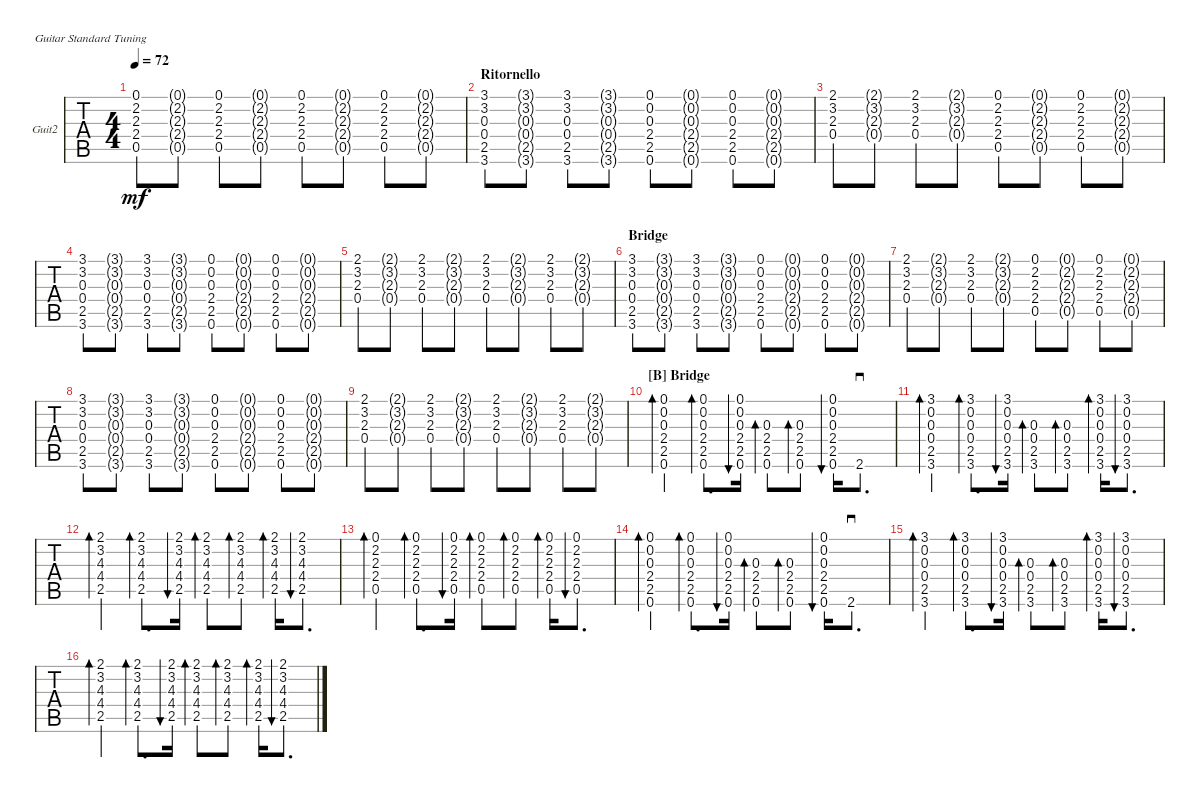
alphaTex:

\defaultSystemsLayout 4
\bracketExtendMode groupsimilarinstruments
\firstSystemTrackNameOrientation horizontal
\otherSystemsTrackNameOrientation horizontal
\track ("Guit Skin" "Guit2") {instrument acousticguitarsteel}
\staff {tabs}
\tuning (E4 B3 G3 D3 A2 E2)
\ts (4 4)
\tempo 72
\clef g2
\ks c
(2.4 2.3 2.2 0.1 0.5).8{dy mf} (2.4{g} 2.3{g} 2.2{g} 0.1{g} 0.5{g}).8 (2.4 2.3 2.2 0.1 0.5).8 (2.4{g} 2.3{g} 2.2{g} 0.1{g} 0.5{g}).8 (2.4 2.3 2.2 0.1 0.5).8 (2.4{g} 2.3{g} 2.2{g} 0.1{g} 0.5{g}).8 (2.4 2.3 2.2 0.1 0.5).8 (2.4{g} 2.3{g} 2.2{g} 0.1{g} 0.5{g}).8 |
\section ("" "Ritornello")
(0.4 0.3 3.2 3.1 3.6 2.5).8 (0.4{g} 0.3{g} 3.2{g} 3.1{g} 2.5{g} 3.6{g}).8 (0.4 0.3 3.2 3.1 3.6 2.5).8 (0.4{g} 0.3{g} 3.2{g} 3.1{g} 2.5{g} 3.6{g}).8 (2.4 0.3 0.2 0.1 0.6 2.5).8 (2.4{g} 0.3{g} 0.2{g} 0.1{g} 0.6{g} 2.5{g}).8 (2.4 0.3 0.2 0.1 0.6 2.5).8 (2.4{g} 0.3{g} 0.2{g} 0.1{g} 0.6{g} 2.5{g}).8 |
(0.4 2.3 3.2 2.1).8 (0.4{g} 2.3{g} 3.2{g} 2.1{g}).8 (0.4 2.3 3.2 2.1).8 (0.4{g} 2.3{g} 3.2{g} 2.1{g}).8 (2.4 2.3 2.2 0.1 0.5).8 (2.4{g} 2.3{g} 2.2{g} 0.1{g} 0.5{g}).8 (2.4 2.3 2.2 0.1 0.5).8 (2.4{g} 2.3{g} 2.2{g} 0.1{g} 0.5{g}).8 |
(0.4 0.3 3.2 3.1 3.6 2.5).8 (0.4{g} 0.3{g} 3.2{g} 3.1{g} 2.5{g} 3.6{g}).8 (0.4 0.3 3.2 3.1 3.6 2.5).8 (0.4{g} 0.3{g} 3.2{g} 3.1{g} 2.5{g} 3.6{g}).8 (2.4 0.3 0.2 0.1 0.6 2.5).8 (2.4{g} 0.3{g} 0.2{g} 0.1{g} 0.6{g} 2.5{g}).8 (2.4 0.3 0.2 0.1 0.6 2.5).8 (2.4{g} 0.3{g} 0.2{g} 0.1{g} 0.6{g} 2.5{g}).8 |
(0.4 2.3 3.2 2.1).8 (0.4{g} 2.3{g} 3.2{g} 2.1{g}).8 (0.4 2.3 3.2 2.1).8 (0.4{g} 2.3{g} 3.2{g} 2.1{g}).8 (0.4 2.3 3.2 2.1).8 (0.4{g} 2.3{g} 3.2{g} 2.1{g}).8 (0.4 2.3 3.2 2.1).8 (0.4{g} 2.3{g} 3.2{g} 2.1{g}).8 |
\section ("" "Bridge")
(0.4 0.3 3.2 3.1 3.6 2.5).8 (0.4{g} 0.3{g} 3.2{g} 3.1{g} 2.5{g} 3.6{g}).8 (0.4 0.3 3.2 3.1 3.6 2.5).8 (0.4{g} 0.3{g} 3.2{g} 3.1{g} 2.5{g} 3.6{g}).8 (2.4 0.3 0.2 0.1 0.6 2.5).8 (2.4{g} 0.3{g} 0.2{g} 0.1{g} 0.6{g} 2.5{g}).8 (2.4 0.3 0.2 0.1 0.6 2.5).8 (2.4{g} 0.3{g} 0.2{g} 0.1{g} 0.6{g} 2.5{g}).8 |
(0.4 2.3 3.2 2.1).8 (0.4{g} 2.3{g} 3.2{g} 2.1{g}).8 (0.4 2.3 3.2 2.1).8 (0.4{g} 2.3{g} 3.2{g} 2.1{g}).8 (2.4 2.3 2.2 0.1 0.5).8 (2.4{g} 2.3{g} 2.2{g} 0.1{g} 0.5{g}).8 (2.4 2.3 2.2 0.1 0.5).8 (2.4{g} 2.3{g} 2.2{g} 0.1{g} 0.5{g}).8 |
(0.4 0.3 3.2 3.1 3.6 2.5).8 (0.4{g} 0.3{g} 3.2{g} 3.1{g} 2.5{g} 3.6{g}).8 (0.4 0.3 3.2 3.1 3.6 2.5).8 (0.4{g} 0.3{g} 3.2{g} 3.1{g} 2.5{g} 3.6{g}).8 (2.4 0.3 0.2 0.1 0.6 2.5).8 (2.4{g} 0.3{g} 0.2{g} 0.1{g} 0.6{g} 2.5{g}).8 (2.4 0.3 0.2 0.1 0.6 2.5).8 (2.4{g} 0.3{g} 0.2{g} 0.1{g} 0.6{g} 2.5{g}).8 |
(0.4 2.3 3.2 2.1).8 (0.4{g} 2.3{g} 3.2{g} 2.1{g}).8 (0.4 2.3 3.2 2.1).8 (0.4{g} 2.3{g} 3.2{g} 2.1{g}).8 (0.4 2.3 3.2 2.1).8 (0.4{g} 2.3{g} 3.2{g} 2.1{g}).8 (0.4 2.3 3.2 2.1).8 (0.4{g} 2.3{g} 3.2{g} 2.1{g}).8 |
\section ("B" "Bridge")
(2.4 0.3 0.2 0.1 0.6 2.5).4{bd 30} (2.4 0.3 0.2 0.1 0.6 2.5).8{d bd 30} (2.4 0.3 0.2 0.1 0.6 2.5).16{bu 30} (2.4 0.6 2.5 0.3).8{bd 30} (2.4 0.6 2.5 0.3).8{bd 30} (2.4 0.3 0.2 0.1 0.6 2.5).16{bu 30} 2.6.8{d sd} |
(0.4 0.3 0.2 3.1 3.6 2.5).4{bd 30} (0.4 0.3 0.2 3.1 3.6 2.5).8{d bd 30} (0.4 0.3 0.2 3.1 3.6 2.5).16{bu 30} (0.4 0.3 3.6 2.5).8{bd 30} (0.4 0.3 3.6 2.5).8{bd 30} (3.1 0.2 0.3 0.4 2.5 3.6).16{bd 30} (0.4 0.3 0.2 3.1 3.6 2.5).8{d bu 30} |
(4.4 4.3 3.2 2.1 2.5).4{bd 30} (4.4 4.3 3.2 2.1 2.5).8{d bd 30} (4.4 4.3 3.2 2.1 2.5).16{bu 30} (4.4 4.3 3.2 2.1 2.5).8{bd 30} (4.4 4.3 3.2 2.1 2.5).8{bd 30} (2.1 3.2 4.3 4.4 2.5).16{bd 30} (4.4 4.3 3.2 2.1 2.5).8{d bu 30} |
(2.4 2.3 2.2 0.1 0.5).4{bd 30} (2.4 2.3 2.2 0.1 0.5).8{d bd 30} (2.4 2.3 2.2 0.1 0.5).16{bu 30} (2.4 2.3 2.2 0.1 0.5).8{bd 30} (2.4 2.3 2.2 0.1 0.5).8{bd 30} (0.5 2.4 2.3 2.2 0.1).16{bd 30} (2.4 2.3 2.2 0.1 0.5).8{d bu 30} |
(2.4 0.3 0.2 0.1 0.6 2.5).4{bd 30} (2.4 0.3 0.2 0.1 0.6 2.5).8{d bd 30} (2.4 0.3 0.2 0.1 0.6 2.5).16{bu 30} (2.4 0.6 2.5 0.3).8{bd 30} (2.4 0.6 2.5 0.3).8{bd 30} (2.4 0.3 0.2 0.1 0.6 2.5).16{bu 30} 2.6.8{d sd} |
(0.4 0.3 0.2 3.1 3.6 2.5).4{bd 30} (0.4 0.3 0.2 3.1 3.6 2.5).8{d bd 30} (0.4 0.3 0.2 3.1 3.6 2.5).16{bu 30} (0.4 0.3 3.6 2.5).8{bd 30} (0.4 0.3 3.6 2.5).8{bd 30} (3.1 0.2 0.3 0.4 2.5 3.6).16{bd 30} (0.4 0.3 0.2 3.1 3.6 2.5).8{d bu 30} |
(4.4 4.3 3.2 2.1 2.5).4{bd 30} (4.4 4.3 3.2 2.1 2.5).8{d bd 30} (4.4 4.3 3.2 2.1 2.5).16{bu 30} (4.4 4.3 3.2 2.1 2.5).8{bd 30} (4.4 4.3 3.2 2.1 2.5).8{bd 30} (2.1 3.2 4.3 4.4 2.5).16{bd 30} (4.4 4.3 3.2 2.1 2.5).8{d bu 30}
